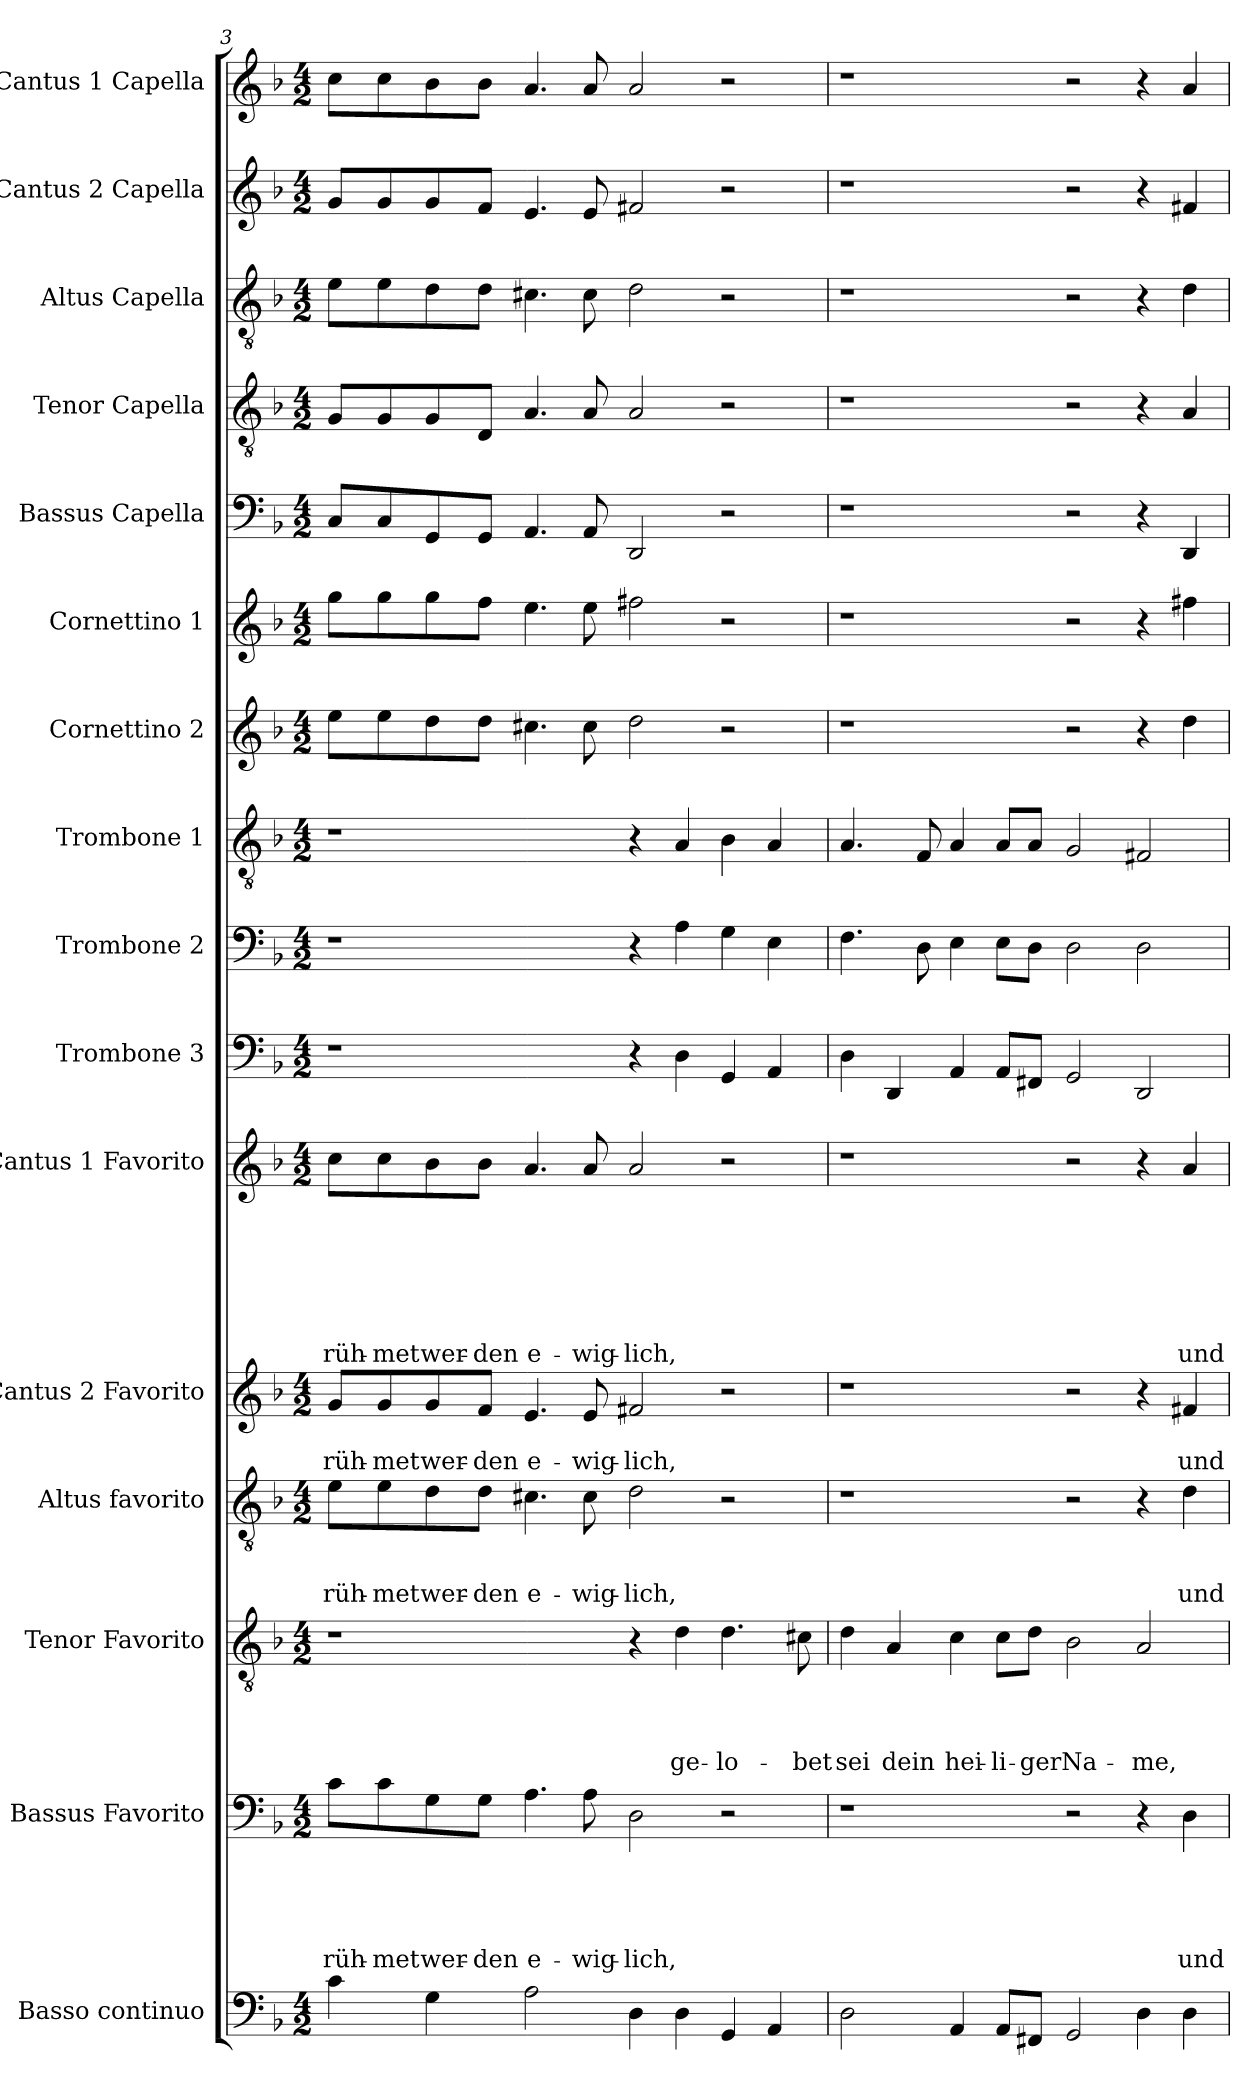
**kern	**kern	**text	**text	**text	**text	**text	**kern	**text	**text	**text	**text	**kern	**text	**text	**text	**kern	**text	**text	**kern	**text	**text	**text	**text	**text	**text	**text	**kern	**kern	**kern	**kern	**kern	**kern	**kern	**kern	**kern	**kern
*part16	*part15	*part15	*part15	*part15	*part15	*part15	*part14	*part14	*part14	*part14	*part14	*part13	*part13	*part13	*part13	*part12	*part12	*part12	*part11	*part11	*part11	*part11	*part11	*part11	*part11	*part11	*part10	*part9	*part8	*part7	*part6	*part5	*part4	*part3	*part2	*part1
*staff16	*staff15	*staff15	*staff15	*staff15	*staff15	*staff15	*staff14	*staff14	*staff14	*staff14	*staff14	*staff13	*staff13	*staff13	*staff13	*staff12	*staff12	*staff12	*staff11	*staff11	*staff11	*staff11	*staff11	*staff11	*staff11	*staff11	*staff10	*staff9	*staff8	*staff7	*staff6	*staff5	*staff4	*staff3	*staff2	*staff1
*I"Basso continuo	*I"Bassus Favorito	*	*	*	*	*	*I"Tenor Favorito	*	*	*	*	*I"Altus favorito	*	*	*	*I"Cantus 2 Favorito	*	*	*I"Cantus 1 Favorito	*	*	*	*	*	*	*	*I"Trombone 3	*I"Trombone 2	*I"Trombone 1	*I"Cornettino 2	*I"Cornettino 1	*I"Bassus Capella	*I"Tenor Capella	*I"Altus Capella	*I"Cantus 2 Capella	*I"Cantus 1 Capella
!!LO:PB:g=z
*clefF4	*clefF4	*	*	*	*	*	*clefGv2	*	*	*	*	*clefGv2	*	*	*	*clefG2	*	*	*clefG2	*	*	*	*	*	*	*	*clefF4	*clefF4	*clefGv2	*clefG2	*clefG2	*clefF4	*clefGv2	*clefGv2	*clefG2	*clefG2
*k[b-]	*k[b-]	*	*	*	*	*	*k[b-]	*	*	*	*	*k[b-]	*	*	*	*k[b-]	*	*	*k[b-]	*	*	*	*	*	*	*	*k[b-]	*k[b-]	*k[b-]	*k[b-]	*k[b-]	*k[b-]	*k[b-]	*k[b-]	*k[b-]	*k[b-]
*F:	*F:	*	*	*	*	*	*F:	*	*	*	*	*F:	*	*	*	*F:	*	*	*F:	*	*	*	*	*	*	*	*F:	*F:	*F:	*F:	*F:	*F:	*F:	*F:	*F:	*F:
*M4/2	*M4/2	*	*	*	*	*	*M4/2	*	*	*	*	*M4/2	*	*	*	*M4/2	*	*	*M4/2	*	*	*	*	*	*	*	*M4/2	*M4/2	*M4/2	*M4/2	*M4/2	*M4/2	*M4/2	*M4/2	*M4/2	*M4/2
=3	=3	=3	=3	=3	=3	=3	=3	=3	=3	=3	=3	=3	=3	=3	=3	=3	=3	=3	=3	=3	=3	=3	=3	=3	=3	=3	=3	=3	=3	=3	=3	=3	=3	=3	=3	=3
!	!	!	!	!	!	!LO:LY:b	!	!	!	!	!	!	!	!	!LO:LY:b	!	!	!LO:LY:b	!	!	!	!	!	!	!	!LO:LY:b	!	!	!	!	!	!	!	!	!	!
4c\	8c\L	.	.	.	.	-rüh-	1r	.	.	.	.	8e\L	.	.	-rüh-	8g/L	.	-rüh-	8cc\L	.	.	.	.	.	.	-rüh-	1r	1r	1r	8ee\L	8gg\L	8C/L	8G/L	8e\L	8g/L	8cc\L
!	!	!	!	!	!	!LO:LY:b	!	!	!	!	!	!	!	!	!LO:LY:b	!	!	!LO:LY:b	!	!	!	!	!	!	!	!LO:LY:b	!	!	!	!	!	!	!	!	!	!
.	8c\	.	.	.	.	-met	.	.	.	.	.	8e\	.	.	-met	8g/	.	-met	8cc\	.	.	.	.	.	.	-met	.	.	.	8ee\	8gg\	8C/	8G/	8e\	8g/	8cc\
!	!	!	!	!	!	!LO:LY:b	!	!	!	!	!	!	!	!	!LO:LY:b	!	!	!LO:LY:b	!	!	!	!	!	!	!	!LO:LY:b	!	!	!	!	!	!	!	!	!	!
4G\	8G\	.	.	.	.	wer-	.	.	.	.	.	8d\	.	.	wer-	8g/	.	wer-	8b-\	.	.	.	.	.	.	wer-	.	.	.	8dd\	8gg\	8GG/	8G/	8d\	8g/	8b-\
!	!	!	!	!	!	!LO:LY:b	!	!	!	!	!	!	!	!	!LO:LY:b	!	!	!LO:LY:b	!	!	!	!	!	!	!	!LO:LY:b	!	!	!	!	!	!	!	!	!	!
.	8G\J	.	.	.	.	-den	.	.	.	.	.	8d\J	.	.	-den	8f/J	.	-den	8b-\J	.	.	.	.	.	.	-den	.	.	.	8dd\J	8ff\J	8GG/J	8D/J	8d\J	8f/J	8b-\J
!	!	!	!	!	!	!LO:LY:b	!	!	!	!	!	!	!	!	!LO:LY:b	!	!	!LO:LY:b	!	!	!	!	!	!	!	!LO:LY:b	!	!	!	!	!	!	!	!	!	!
2A\	4.A\	.	.	.	.	e-	.	.	.	.	.	4.c#X\	.	.	e-	4.e/	.	e-	4.a/	.	.	.	.	.	.	e-	.	.	.	4.cc#X\	4.ee\	4.AA/	4.A/	4.c#X\	4.e/	4.a/
!	!	!	!	!	!	!LO:LY:b	!	!	!	!	!	!	!	!	!LO:LY:b	!	!	!LO:LY:b	!	!	!	!	!	!	!	!LO:LY:b	!	!	!	!	!	!	!	!	!	!
.	8A\	.	.	.	.	-wig-	.	.	.	.	.	8c#\	.	.	-wig-	8e/	.	-wig-	8a/	.	.	.	.	.	.	-wig-	.	.	.	8cc#\	8ee\	8AA/	8A/	8c#\	8e/	8a/
!	!	!	!	!	!	!LO:LY:b	!	!	!	!	!	!	!	!	!LO:LY:b	!	!	!LO:LY:b	!	!	!	!	!	!	!	!LO:LY:b	!	!	!	!	!	!	!	!	!	!
4D\	2D\	.	.	.	.	-lich,	4r	.	.	.	.	2d\	.	.	-lich,	2f#X/	.	-lich,	2a/	.	.	.	.	.	.	-lich,	4r	4r	4r	2dd\	2ff#X\	2DD/	2A/	2d\	2f#X/	2a/
!	!	!	!	!	!	!	!	!	!	!	!LO:LY:b	!	!	!	!	!	!	!	!	!	!	!	!	!	!	!	!	!	!	!	!	!	!	!	!	!
4D\	.	.	.	.	.	.	4d\	.	.	.	ge-	.	.	.	.	.	.	.	.	.	.	.	.	.	.	.	4D\	4A\	4A/	.	.	.	.	.	.	.
!	!	!	!	!	!	!	!	!	!	!	!LO:LY:b	!	!	!	!	!	!	!	!	!	!	!	!	!	!	!	!	!	!	!	!	!	!	!	!	!
4GG/	2r	.	.	.	.	.	4.d\	.	.	.	-lo-	2r	.	.	.	2r	.	.	2r	.	.	.	.	.	.	.	4GG/	4G\	4B-\	2r	2r	2r	2r	2r	2r	2r
4AA/	.	.	.	.	.	.	.	.	.	.	.	.	.	.	.	.	.	.	.	.	.	.	.	.	.	.	4AA/	4E\	4A/	.	.	.	.	.	.	.
!	!	!	!	!	!	!	!	!	!	!	!LO:LY:b	!	!	!	!	!	!	!	!	!	!	!	!	!	!	!	!	!	!	!	!	!	!	!	!	!
.	.	.	.	.	.	.	8c#X\	.	.	.	-bet	.	.	.	.	.	.	.	.	.	.	.	.	.	.	.	.	.	.	.	.	.	.	.	.	.
=4	=4	=4	=4	=4	=4	=4	=4	=4	=4	=4	=4	=4	=4	=4	=4	=4	=4	=4	=4	=4	=4	=4	=4	=4	=4	=4	=4	=4	=4	=4	=4	=4	=4	=4	=4	=4
!	!	!	!	!	!	!	!	!	!	!	!LO:LY:b	!	!	!	!	!	!	!	!	!	!	!	!	!	!	!	!	!	!	!	!	!	!	!	!	!
2D\	1r	.	.	.	.	.	4d\	.	.	.	sei	1r	.	.	.	1r	.	.	1r	.	.	.	.	.	.	.	4D\	4.F\	4.A/	1r	1r	1r	1r	1r	1r	1r
!	!	!	!	!	!	!	!	!	!	!	!LO:LY:b	!	!	!	!	!	!	!	!	!	!	!	!	!	!	!	!	!	!	!	!	!	!	!	!	!
.	.	.	.	.	.	.	4A/	.	.	.	dein	.	.	.	.	.	.	.	.	.	.	.	.	.	.	.	4DD/	.	.	.	.	.	.	.	.	.
.	.	.	.	.	.	.	.	.	.	.	.	.	.	.	.	.	.	.	.	.	.	.	.	.	.	.	.	8D\	8F/	.	.	.	.	.	.	.
!	!	!	!	!	!	!	!	!	!	!	!LO:LY:b	!	!	!	!	!	!	!	!	!	!	!	!	!	!	!	!	!	!	!	!	!	!	!	!	!
4AA/	.	.	.	.	.	.	4c\	.	.	.	hei-	.	.	.	.	.	.	.	.	.	.	.	.	.	.	.	4AA/	4E\	4A/	.	.	.	.	.	.	.
!	!	!	!	!	!	!	!	!	!	!	!LO:LY:b	!	!	!	!	!	!	!	!	!	!	!	!	!	!	!	!	!	!	!	!	!	!	!	!	!
8AA/L	.	.	.	.	.	.	8c\L	.	.	.	-li-	.	.	.	.	.	.	.	.	.	.	.	.	.	.	.	8AA/L	8E\L	8A/L	.	.	.	.	.	.	.
!	!	!	!	!	!	!	!	!	!	!	!LO:LY:b	!	!	!	!	!	!	!	!	!	!	!	!	!	!	!	!	!	!	!	!	!	!	!	!	!
8FF#X/J	.	.	.	.	.	.	8d\J	.	.	.	-ger	.	.	.	.	.	.	.	.	.	.	.	.	.	.	.	8FF#X/J	8D\J	8A/J	.	.	.	.	.	.	.
!	!	!	!	!	!	!	!	!	!	!	!LO:LY:b	!	!	!	!	!	!	!	!	!	!	!	!	!	!	!	!	!	!	!	!	!	!	!	!	!
2GG/	2r	.	.	.	.	.	2B-\	.	.	.	Na-	2r	.	.	.	2r	.	.	2r	.	.	.	.	.	.	.	2GG/	2D\	2G/	2r	2r	2r	2r	2r	2r	2r
!	!	!	!	!	!	!	!	!	!	!	!LO:LY:b	!	!	!	!	!	!	!	!	!	!	!	!	!	!	!	!	!	!	!	!	!	!	!	!	!
4D\	4r	.	.	.	.	.	2A/	.	.	.	-me,	4r	.	.	.	4r	.	.	4r	.	.	.	.	.	.	.	2DD/	2D\	2F#X/	4r	4r	4r	4r	4r	4r	4r
!	!	!	!	!	!	!LO:LY:b	!	!	!	!	!	!	!	!	!LO:LY:b	!	!	!LO:LY:b	!	!	!	!	!	!	!	!LO:LY:b	!	!	!	!	!	!	!	!	!	!
4D\	4D\	.	.	.	.	und	.	.	.	.	.	4d\	.	.	und	4f#X/	.	und	4a/	.	.	.	.	.	.	und	.	.	.	4dd\	4ff#X\	4DD/	4A/	4d\	4f#X/	4a/
=	=	=	=	=	=	=	=	=	=	=	=	=	=	=	=	=	=	=	=	=	=	=	=	=	=	=	=	=	=	=	=	=	=	=	=	=
*-	*-	*-	*-	*-	*-	*-	*-	*-	*-	*-	*-	*-	*-	*-	*-	*-	*-	*-	*-	*-	*-	*-	*-	*-	*-	*-	*-	*-	*-	*-	*-	*-	*-	*-	*-	*-
